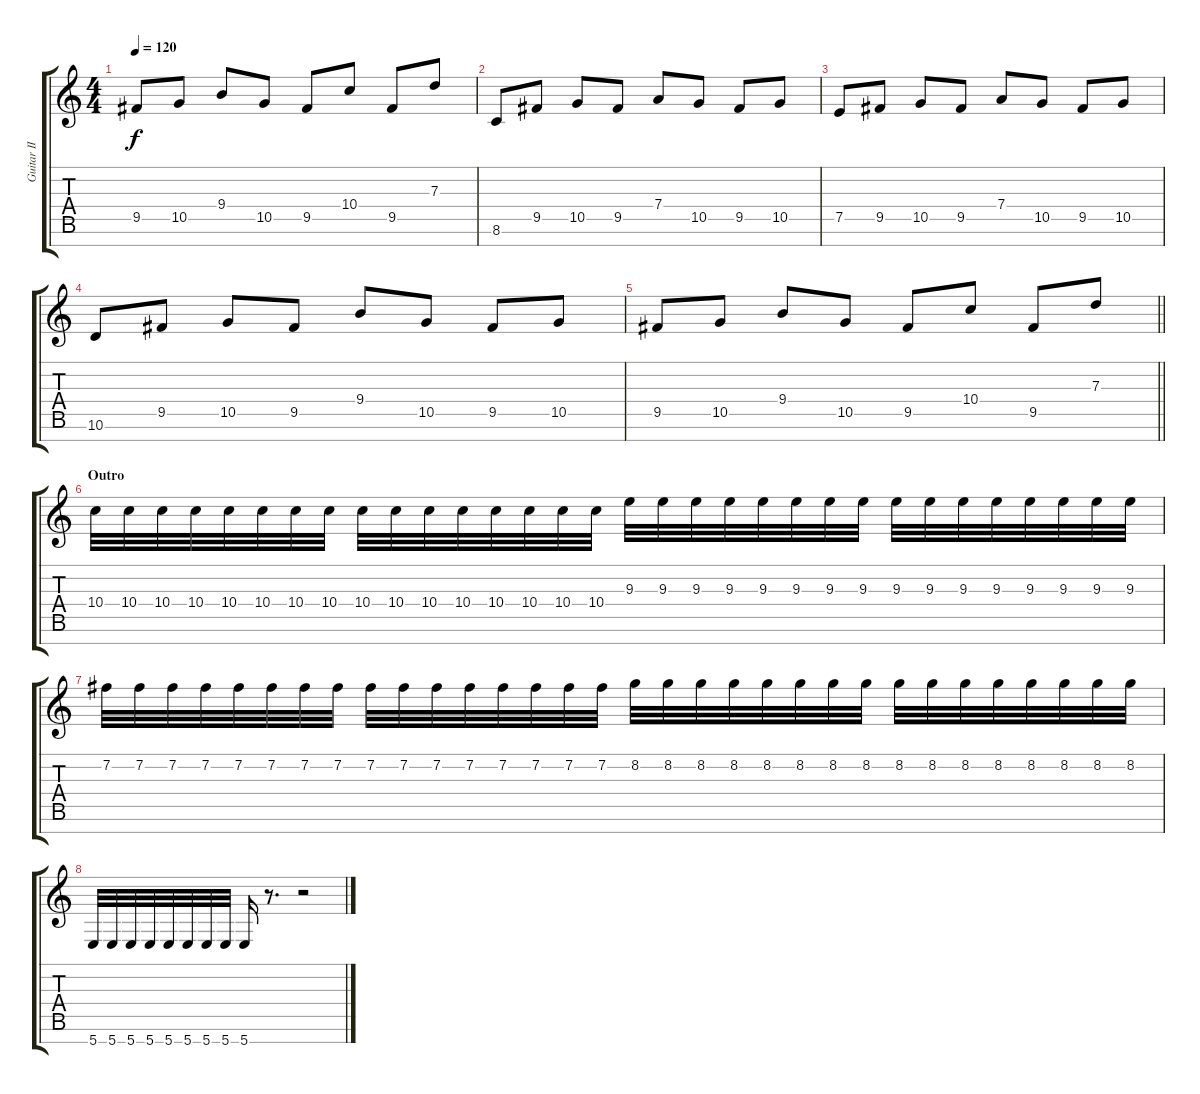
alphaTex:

\track ("Guitar II" "Guitar II") {instrument distortionguitar}
\staff {score tabs}
\tuning (E4 B3 G3 D3 A2 E2 B1) {hide}
\ts (4 4)
\tempo 120
\clef g2
\ks c
9.5.8{dy f} 10.5.8 9.4.8 10.5.8 9.5.8 10.4.8 9.5.8 7.3.8 |
8.6.8 9.5.8 10.5.8 9.5.8 7.4.8 10.5.8 9.5.8 10.5.8 |
7.5.8 9.5.8 10.5.8 9.5.8 7.4.8 10.5.8 9.5.8 10.5.8 |
10.6.8 9.5.8 10.5.8 9.5.8 9.4.8 10.5.8 9.5.8 10.5.8 |
\barLineRight lightlight
9.5.8 10.5.8 9.4.8 10.5.8 9.5.8 10.4.8 9.5.8 7.3.8 |
\section ("" "Outro")
10.4.32 10.4.32 10.4.32 10.4.32 10.4.32 10.4.32 10.4.32 10.4.32 10.4.32 10.4.32 10.4.32 10.4.32 10.4.32 10.4.32 10.4.32 10.4.32 9.3.32 9.3.32 9.3.32 9.3.32 9.3.32 9.3.32 9.3.32 9.3.32 9.3.32 9.3.32 9.3.32 9.3.32 9.3.32 9.3.32 9.3.32 9.3.32 |
7.2.32 7.2.32 7.2.32 7.2.32 7.2.32 7.2.32 7.2.32 7.2.32 7.2.32 7.2.32 7.2.32 7.2.32 7.2.32 7.2.32 7.2.32 7.2.32 8.2.32 8.2.32 8.2.32 8.2.32 8.2.32 8.2.32 8.2.32 8.2.32 8.2.32 8.2.32 8.2.32 8.2.32 8.2.32 8.2.32 8.2.32 8.2.32 |
5.7.32 5.7.32 5.7.32 5.7.32 5.7.32 5.7.32 5.7.32 5.7.32 5.7.16 r.8{d} r.2
